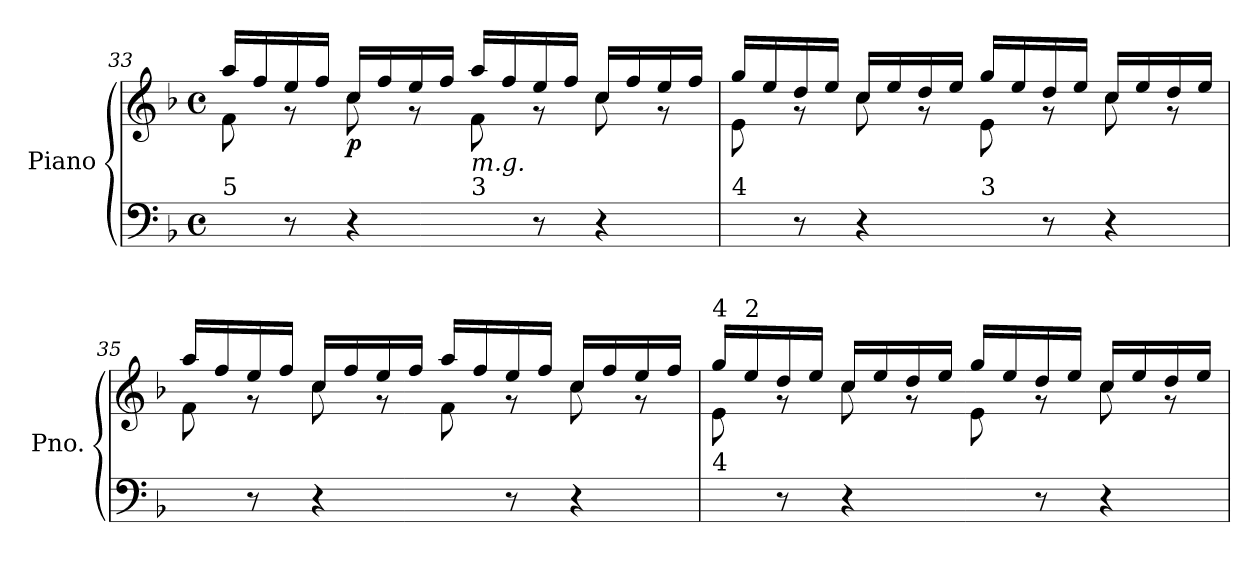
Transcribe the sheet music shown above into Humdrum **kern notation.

**kern	**kern	**dynam
*part1	*part1	*part1
*staff2	*staff1	*staff1/2
*I"Piano	*	*
*I'Pno.	*	*
*clefF4	*clefG2	*
*k[b-]	*k[b-]	*
*M4/4	*M4/4	*
*met(c)	*met(c)	*
=33	=33	=33
*	*^	*
*	*	*^	*
!LO:TX:a:t=5	!	!	!	!
8ryy	16aa/LL	8ryy	8f\	.
.	16ff/	.	.	.
8r	16ee/	8r	4.ryy	.
.	16ff/JJ	.	.	.
!	!	!	!	!LO:DY:b
4r	16cc/LL	8cc\	.	p
.	16ff/	.	.	.
.	16ee/	8r	.	.
.	16ff/JJ	.	.	.
!	!LO:TX:b:i:t=m.g.	!	!	!
!LO:TX:a:t=3	!	!	!	!
8ryy	16aa/LL	8ryy	8f\	.
.	16ff/	.	.	.
8r	16ee/	8r	4.ryy	.
.	16ff/JJ	.	.	.
4r	16cc/LL	8cc\	.	.
.	16ff/	.	.	.
.	16ee/	8r	.	.
.	16ff/JJ	.	.	.
!!LO:PB:g=z	!!	!!
=34	=34	=34	=34	=34
!LO:TX:a:t=4	!	!	!	!
8ryy	16gg/LL	8ryy	8e\	.
.	16ee/	.	.	.
8r	16dd/	8r	4.ryy	.
.	16ee/JJ	.	.	.
4r	16cc/LL	8cc\	.	.
.	16ee/	.	.	.
.	16dd/	8r	.	.
.	16ee/JJ	.	.	.
!LO:TX:a:t=3	!	!	!	!
8ryy	16gg/LL	8ryy	8e\	.
.	16ee/	.	.	.
8r	16dd/	8r	4.ryy	.
.	16ee/JJ	.	.	.
4r	16cc/LL	8cc\	.	.
.	16ee/	.	.	.
.	16dd/	8r	.	.
.	16ee/JJ	.	.	.
=35	=35	=35	=35	=35
8ryy	16aa/LL	8ryy	8f\	.
.	16ff/	.	.	.
8r	16ee/	8r	4.ryy	.
.	16ff/JJ	.	.	.
4r	16cc/LL	8cc\	.	.
.	16ff/	.	.	.
.	16ee/	8r	.	.
.	16ff/JJ	.	.	.
8ryy	16aa/LL	8ryy	8f\	.
.	16ff/	.	.	.
8r	16ee/	8r	4.ryy	.
.	16ff/JJ	.	.	.
4r	16cc/LL	8cc\	.	.
.	16ff/	.	.	.
.	16ee/	8r	.	.
.	16ff/JJ	.	.	.
=36	=36	=36	=36	=36
!	!LO:TX:a:t=4	!	!	!
!LO:TX:a:t=4	!	!	!	!
8ryy	16gg/LL	8ryy	8e\	.
!	!LO:TX:a:t=2	!	!	!
.	16ee/	.	.	.
8r	16dd/	8r	4.ryy	.
.	16ee/JJ	.	.	.
4r	16cc/LL	8cc\	.	.
.	16ee/	.	.	.
.	16dd/	8r	.	.
.	16ee/JJ	.	.	.
8ryy	16gg/LL	8ryy	8e\	.
.	16ee/	.	.	.
8r	16dd/	8r	4.ryy	.
.	16ee/JJ	.	.	.
4r	16cc/LL	8cc\	.	.
.	16ee/	.	.	.
.	16dd/	8r	.	.
.	16ee/JJ	.	.	.
*	*v	*v	*v	*
=	=	=
*-	*-	*-
